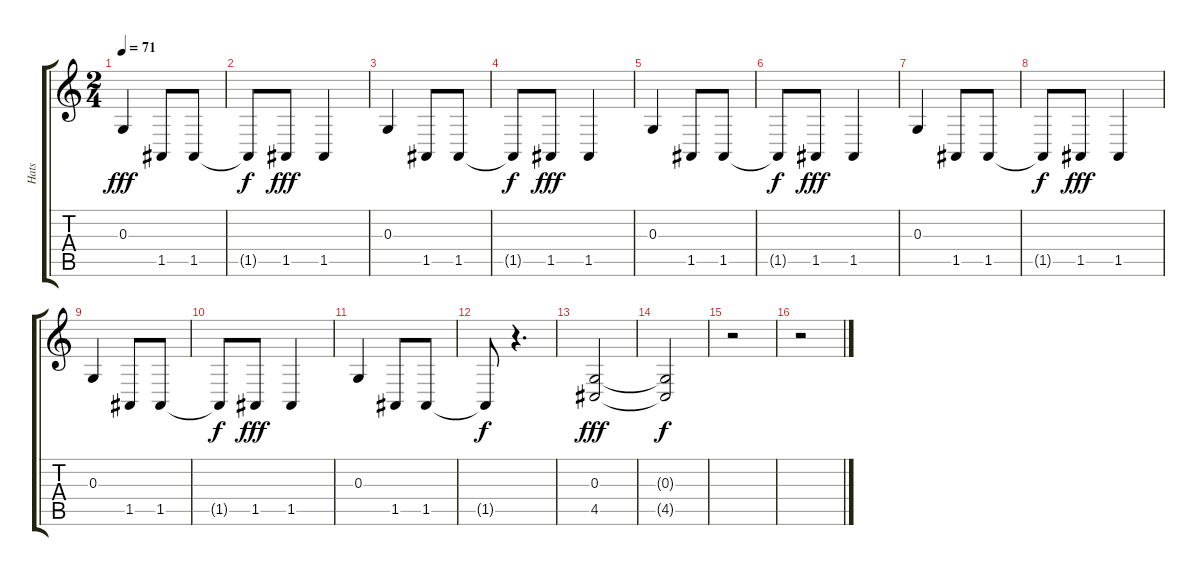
\track ("Hats" "Hats") {instrument acousticgrandpiano}
\staff {score tabs}
\tuning (E4 B3 G3 D3 A2 E2) {hide}
\ts (2 4)
\tempo 71
\clef g2
\ks c
0.3.4{dy fff} 1.5.8 1.5.8 |
1.5{t}.8{dy f} 1.5.8{dy fff} 1.5.4 |
0.3.4 1.5.8 1.5.8 |
1.5{t}.8{dy f} 1.5.8{dy fff} 1.5.4 |
0.3.4 1.5.8 1.5.8 |
1.5{t}.8{dy f} 1.5.8{dy fff} 1.5.4 |
0.3.4 1.5.8 1.5.8 |
1.5{t}.8{dy f} 1.5.8{dy fff} 1.5.4 |
0.3.4 1.5.8 1.5.8 |
1.5{t}.8{dy f} 1.5.8{dy fff} 1.5.4 |
0.3.4 1.5.8 1.5.8 |
1.5{t}.8{dy f} r.4{d} |
(0.3 4.5).2{dy fff} |
(0.3{t} 4.5{t}).2{dy f} |
r.2 |
r.2
